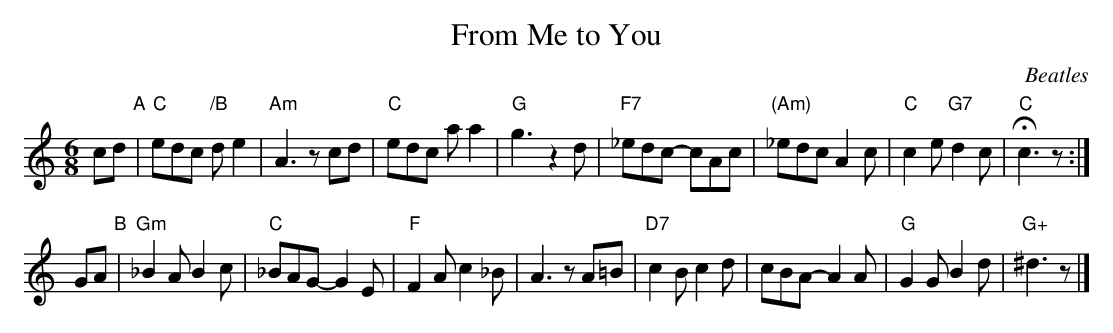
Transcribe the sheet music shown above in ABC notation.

X:1
T: From Me to You
C: Beatles
M: 6/8
L: 1/8
K: C
cd"A"\
| "C"edc "/B"de2 | "Am"A3 zcd | "C"edc aa2 | "G"g3 z2d \
| "F7"_edc- cAc | "(Am)"_edc A2c | "C"c2e "G7"d2c | "C"Hc3 z :|
GA"B"\
| "Gm"_B2A B2c | "C"_BAG- G2E | "F"F2A c2_B | A3 zA=B \
| "D7"c2B c2d | cBA- A2A | "G"G2G B2d | "G+"^d3 z |]
